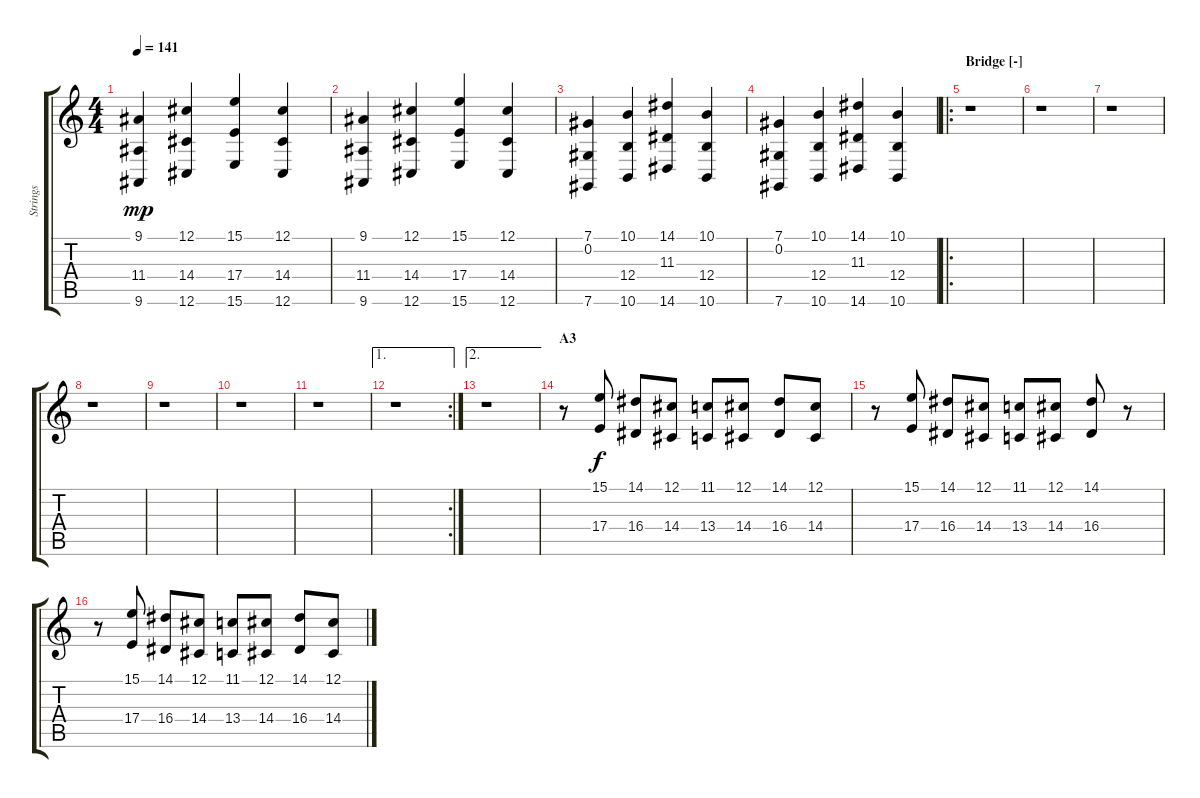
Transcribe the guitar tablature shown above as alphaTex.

\track ("Strings" "Strings") {instrument stringensemble1}
\staff {score tabs}
\tuning (Db4 Ab3 E3 B2 Gb2 Db2) {hide}
\ts (4 4)
\tempo 141
\clef g2
\ks c
(9.1 11.4 9.6).4{dy mp} (12.1 14.4 12.6).4 (15.1 17.4 15.6).4 (12.1 14.4 12.6).4 |
(9.1 11.4 9.6).4 (12.1 14.4 12.6).4 (15.1 17.4 15.6).4 (12.1 14.4 12.6).4 |
(7.1 0.2 7.6).4{volume 13} (10.1 12.4 10.6).4 (14.1 11.3 14.6).4 (10.1 12.4 10.6).4 |
(7.1 0.2 7.6).4{volume 10} (10.1 12.4 10.6).4 (14.1 11.3 14.6).4 (10.1 12.4 10.6).4 |
\ro
\section ("" "Bridge [-]")
r.1 |
r.1 |
r.1 |
r.1 |
r.1 |
r.1 |
r.1 |
\ae 1
\rc 2
r.1 |
\ae 2
r.1 |
\section ("" "A3")
r.8{volume 15 instrument stringensemble1} (15.1 17.4).8{dy f} (14.1 16.4).8 (12.1 14.4).8 (11.1 13.4).8 (12.1 14.4).8 (14.1 16.4).8 (12.1 14.4).8 |
r.8 (15.1 17.4).8 (14.1 16.4).8 (12.1 14.4).8 (11.1 13.4).8 (12.1 14.4).8 (14.1 16.4).8 r.8 |
r.8 (15.1 17.4).8 (14.1 16.4).8 (12.1 14.4).8 (11.1 13.4).8 (12.1 14.4).8 (14.1 16.4).8 (12.1 14.4).8
